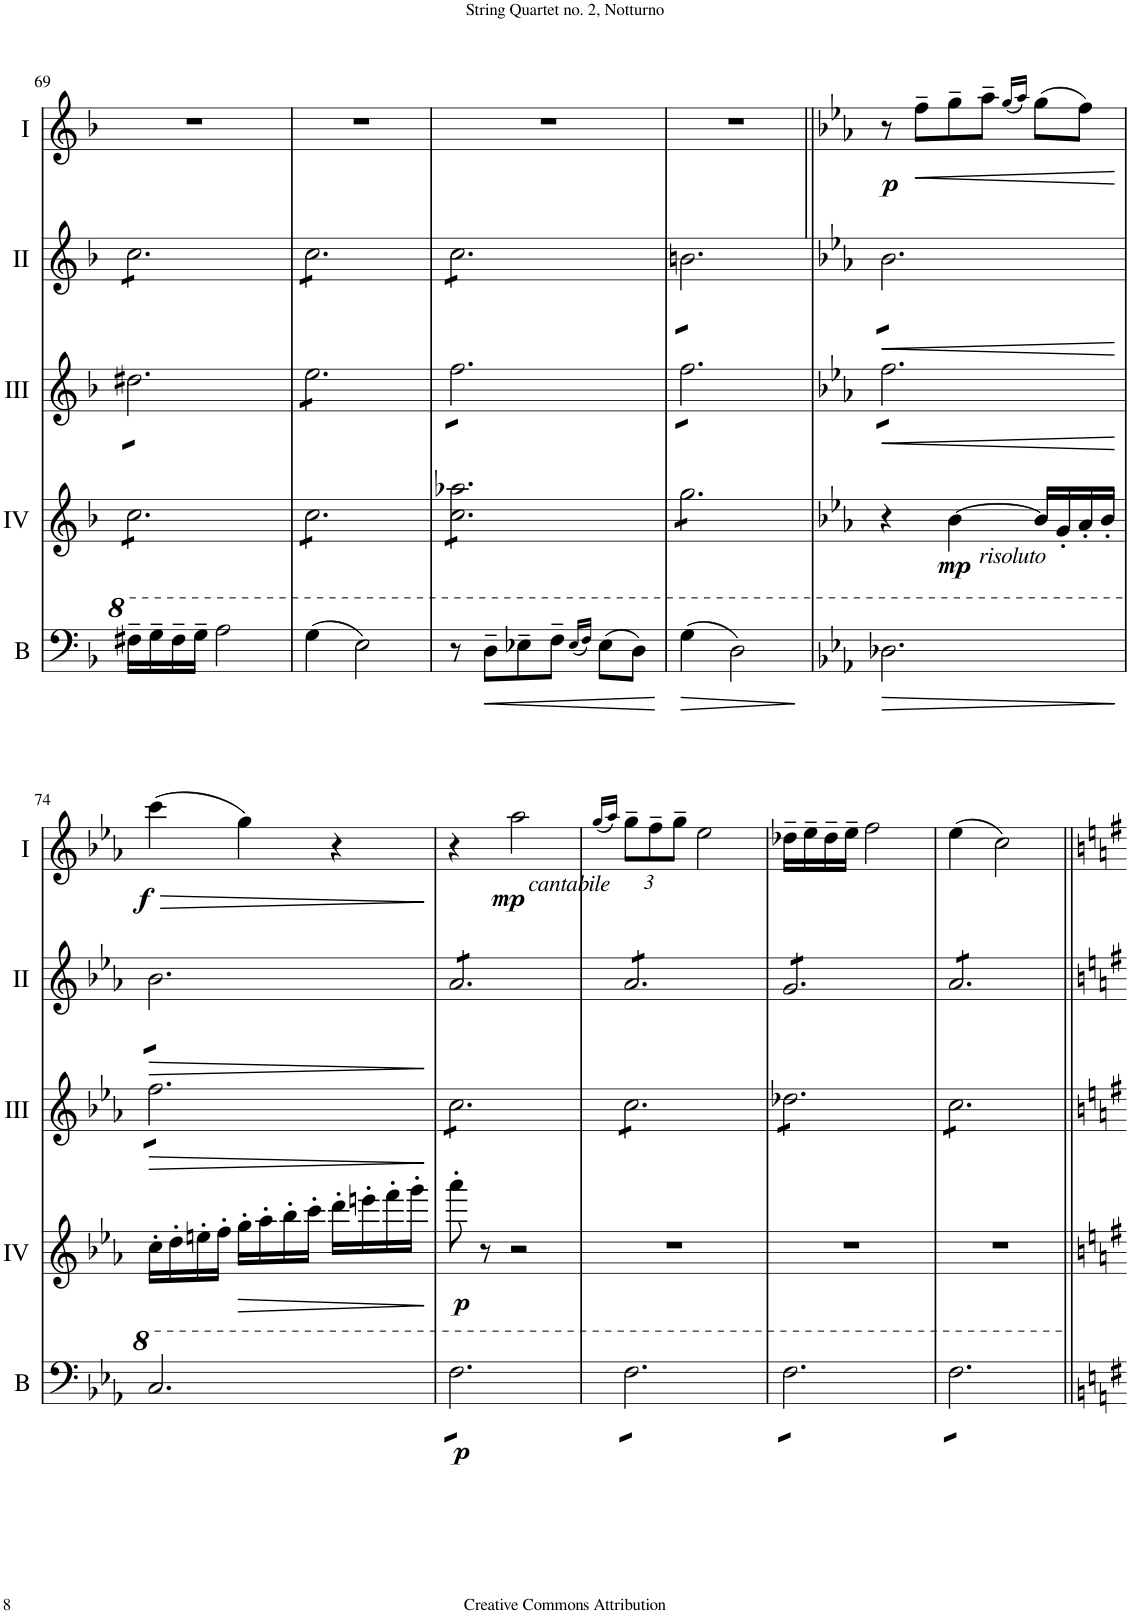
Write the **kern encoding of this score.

**kern	**dynam	**kern	**dynam	**kern	**dynam	**kern	**dynam	**kern	**dynam
*part5	*part5	*part4	*part4	*part3	*part3	*part2	*part2	*part1	*part1
*staff5	*staff5	*staff4	*staff4	*staff3	*staff3	*staff2	*staff2	*staff1	*staff1
*I"Bass	*	*I"Acc. 4	*	*I"Acc. 3	*	*I"Acc. 2	*	*I"Acc. 1	*
*I'B	*	*	*	*	*	*	*	*	*
!!LO:PB:g=z
*clefF4	*	*clefG2	*	*clefG2	*	*clefG2	*	*clefG2	*
*Trd7c12	*	*Trd7c12	*	*Trd7c12	*	*	*	*	*
*k[b-]	*	*k[b-]	*	*k[b-]	*	*k[b-]	*	*k[b-]	*
*M3/4	*	*M3/4	*	*M3/4	*	*M3/4	*	*M3/4	*
=69	=69	=69	=69	=69	=69	=69	=69	=69	=69
*	*	*tremolo	*	*	*	*	*	*	*
*	*	*	*	*tremolo	*	*	*	*	*
*	*	*	*	*	*	*tremolo	*	*	*
16f#X~\LL	.	8cc\L	.	8dd#X\L	.	8cc\L	.	2.r	.
16g~\	.	.	.	.	.	.	.	.	.
16f#~\	.	8cc\	.	8dd#X\	.	8cc\	.	.	.
16g~\JJ	.	.	.	.	.	.	.	.	.
2a\	.	8cc\	.	8dd#X\	.	8cc\	.	.	.
.	.	8cc\	.	8dd#X\	.	8cc\	.	.	.
.	.	8cc\	.	8dd#X\	.	8cc\	.	.	.
.	.	8cc\J	.	8dd#X\J	.	8cc\J	.	.	.
=70	=70	=70	=70	=70	=70	=70	=70	=70	=70
(4g\	.	8cc\L	.	8ee\L	.	8cc\L	.	2.r	.
.	.	8cc\	.	8ee\	.	8cc\	.	.	.
2e\)	.	8cc\	.	8ee\	.	8cc\	.	.	.
.	.	8cc\	.	8ee\	.	8cc\	.	.	.
.	.	8cc\	.	8ee\	.	8cc\	.	.	.
.	.	8cc\J	.	8ee\J	.	8cc\J	.	.	.
=71	=71	=71	=71	=71	=71	=71	=71	=71	=71
8r	.	8cc\ 8aa-X\L	.	8ff\L	.	8cc\L	.	2.r	.
!	!LO:HP:b	!	!	!	!	!	!	!	!
8d~\L	<	8cc\ 8aa-X\	.	8ff\	.	8cc\	.	.	.
8e-X~\	.	8cc\ 8aa-X\	.	8ff\	.	8cc\	.	.	.
8f~\J	.	8cc\ 8aa-X\	.	8ff\	.	8cc\	.	.	.
(16qe-/LL	.	.	.	.	.	.	.	.	.
16qf/JJ)	.	.	.	.	.	.	.	.	.
(8e-\L	.	8cc\ 8aa-X\	.	8ff\	.	8cc\	.	.	.
8d\J)	.	8cc\ 8aa-X\J	.	8ff\J	.	8cc\J	.	.	.
.	[	.	.	.	.	.	.	.	.
=72	=72	=72	=72	=72	=72	=72	=72	=72	=72
!	!LO:HP:b	!	!	!	!	!	!	!	!
(4g\	>	8gg\L	.	8ff\L	.	8bn\L	.	2.r	.
.	.	8gg\	.	8ff\	.	8bn\	.	.	.
2d\)	.	8gg\	.	8ff\	.	8bn\	.	.	.
.	.	8gg\	.	8ff\	.	8bn\	.	.	.
.	.	8gg\	.	8ff\	.	8bn\	.	.	.
.	.	8gg\J	.	8ff\J	.	8bn\J	.	.	.
*	*	*Xtremolo	*	*	*	*	*	*	*
.	]	.	.	.	.	.	.	.	.
=73||	=73||	=73||	=73||	=73||	=73||	=73||	=73||	=73||	=73||
*k[b-e-a-]	*	*k[b-e-a-]	*	*k[b-e-a-]	*	*k[b-e-a-]	*	*k[b-e-a-]	*
!	!LO:HP:b	!	!	!	!LO:HP:b	!	!LO:HP:b	!	!LO:DY:b
2.d-X\	>	4r	.	8ff\L	<	8b-\L	<	8r	p
!	!	!	!	!	!	!	!	!	!LO:HP:b
.	.	.	.	8ff\	.	8b-\	.	8ff~\L	<
!	!	!LO:TX:b:i:t=risoluto	!	!	!	!	!	!	!
!	!	!	!LO:DY:b	!	!	!	!	!	!
.	.	[4b-\	mp	8ff\	.	8b-\	.	8gg~\	.
.	.	.	.	8ff\	.	8b-\	.	8aa-~\J	.
.	.	.	.	.	.	.	.	(16qgg/LL	.
.	.	.	.	.	.	.	.	16qaa-/JJ)	.
.	.	16b-/LL]	.	8ff\	.	8b-\	.	(8gg\L	.
.	.	16g'/	.	.	.	.	.	.	.
.	.	16a-'/	.	8ff\J	.	8b-\J	.	8ff\J)	.
.	.	16b-'/JJ	.	.	.	.	.	.	.
.	]	.	.	.	[	.	[	.	[
!!LO:LB:g=z
=74	=74	=74	=74	=74	=74	=74	=74	=74	=74
!	!	!	!	!	!LO:HP:b	!	!LO:HP:b	!	!LO:HP:b
!	!	!	!	!	!	!	!	!	!LO:DY:n=1:b
2.c/	.	16cc'\LL	.	8ff\L	>	8b-\L	>	(4ccc\	> f
.	.	16dd'\	.	.	.	.	.	.	.
.	.	16een'\	.	8ff\	.	8b-\	.	.	.
.	.	16ff'\JJ	.	.	.	.	.	.	.
!	!	!	!LO:HP:b	!	!	!	!	!	!
.	.	16gg'\LL	>	8ff\	.	8b-\	.	4gg\)	.
.	.	16aa-'\	.	.	.	.	.	.	.
.	.	16bb-'\	.	8ff\	.	8b-\	.	.	.
.	.	16ccc'\JJ	.	.	.	.	.	.	.
.	.	16ddd'\LL	.	8ff\	.	8b-\	.	4r	.
.	.	16eeen'\	.	.	.	.	.	.	.
.	.	16fff'\	.	8ff\J	.	8b-\J	.	.	.
.	.	16ggg'\JJ	.	.	.	.	.	.	.
.	.	.	]	.	]	.	]	.	]
=75	=75	=75	=75	=75	=75	=75	=75	=75	=75
!	!LO:DY:b	!	!LO:DY:b	!	!	!	!	!	!
*tremolo	*	*	*	*	*	*	*	*	*
8f\L	p	8aaa-'\	p	8cc\L	.	8a-/L	.	4r	.
8f\	.	8r	.	8cc\	.	8a-/	.	.	.
!	!	!	!	!	!	!	!	!LO:TX:b:i:t=cantabile	!
!	!	!	!	!	!	!	!	!	!LO:DY:b
8f\	.	2r	.	8cc\	.	8a-/	.	2aa-\	mp
8f\	.	.	.	8cc\	.	8a-/	.	.	.
8f\	.	.	.	8cc\	.	8a-/	.	.	.
8f\J	.	.	.	8cc\J	.	8a-/J	.	.	.
=76	=76	=76	=76	=76	=76	=76	=76	=76	=76
.	.	.	.	.	.	.	.	(16qgg/LL	.
.	.	.	.	.	.	.	.	16qaa-/JJ)	.
*	*	*	*	*	*	*	*	*Xbrackettup	*
8f\L	.	2.r	.	8cc\L	.	8a-/L	.	12gg~\L	.
.	.	.	.	.	.	.	.	12ff~\	.
8f\	.	.	.	8cc\	.	8a-/	.	.	.
.	.	.	.	.	.	.	.	12gg~\J	.
8f\	.	.	.	8cc\	.	8a-/	.	2ee-\	.
8f\	.	.	.	8cc\	.	8a-/	.	.	.
8f\	.	.	.	8cc\	.	8a-/	.	.	.
8f\J	.	.	.	8cc\J	.	8a-/J	.	.	.
=77	=77	=77	=77	=77	=77	=77	=77	=77	=77
8f\L	.	2.r	.	8dd-X\L	.	8g/L	.	16dd-X~\LL	.
.	.	.	.	.	.	.	.	16ee-~\	.
8f\	.	.	.	8dd-X\	.	8g/	.	16dd-~\	.
.	.	.	.	.	.	.	.	16ee-~\JJ	.
8f\	.	.	.	8dd-X\	.	8g/	.	2ff\	.
8f\	.	.	.	8dd-X\	.	8g/	.	.	.
8f\	.	.	.	8dd-X\	.	8g/	.	.	.
8f\J	.	.	.	8dd-X\J	.	8g/J	.	.	.
=78	=78	=78	=78	=78	=78	=78	=78	=78	=78
8f\L	.	2.r	.	8cc\L	.	8a-/L	.	(4ee-\	.
8f\	.	.	.	8cc\	.	8a-/	.	.	.
8f\	.	.	.	8cc\	.	8a-/	.	2cc\)	.
8f\	.	.	.	8cc\	.	8a-/	.	.	.
8f\	.	.	.	8cc\	.	8a-/	.	.	.
8f\J	.	.	.	8cc\J	.	8a-/J	.	.	.
*	*	*	*	*	*	*Xtremolo	*	*	*
*	*	*	*	*Xtremolo	*	*	*	*	*
*Xtremolo	*	*	*	*	*	*	*	*	*
=||	=||	=||	=||	=||	=||	=||	=||	=||	=||
*-	*-	*-	*-	*-	*-	*-	*-	*-	*-
